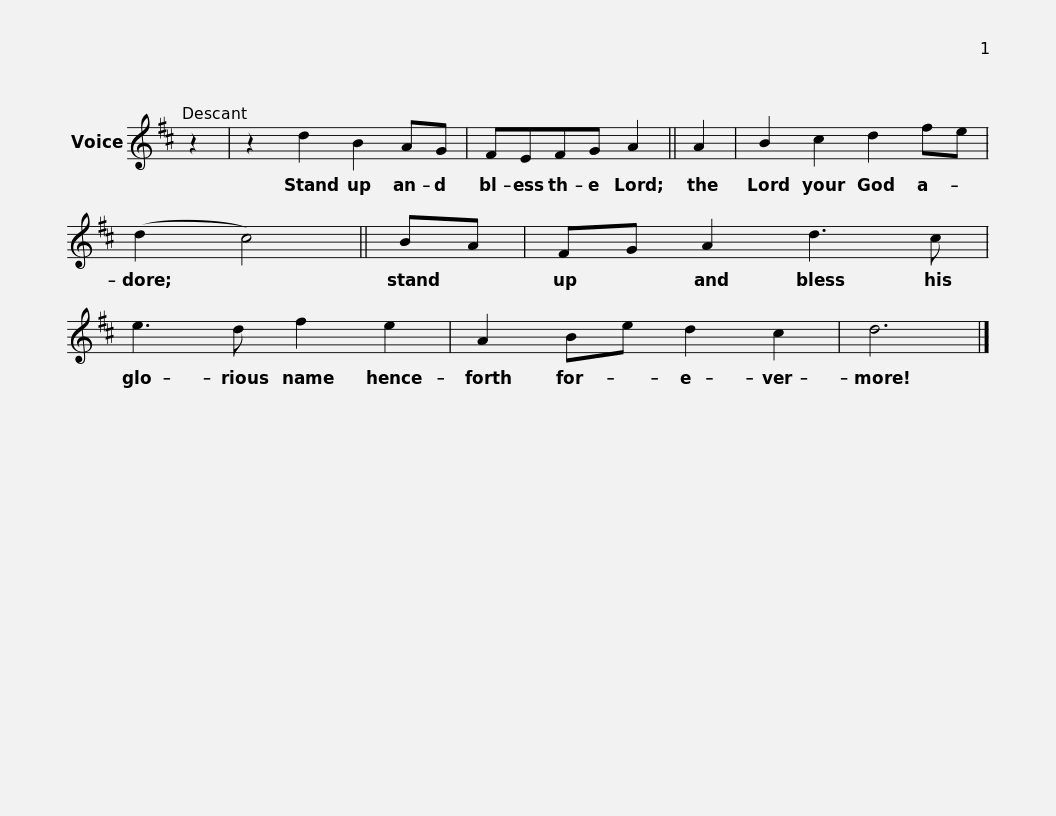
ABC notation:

X:1
L:1/8
M:none
I:linebreak $
K:D
V:1 treble
V:1
 z2 | z2 d2 B2 AG | FEFG A2 || A2 | B2 c2 d2 fe | %5
 (d2 c4) || BA | FG A2 d3 c | e3 d f2 e2 | A2 Be d2 c2 |$ %10
 d6 |] %11
